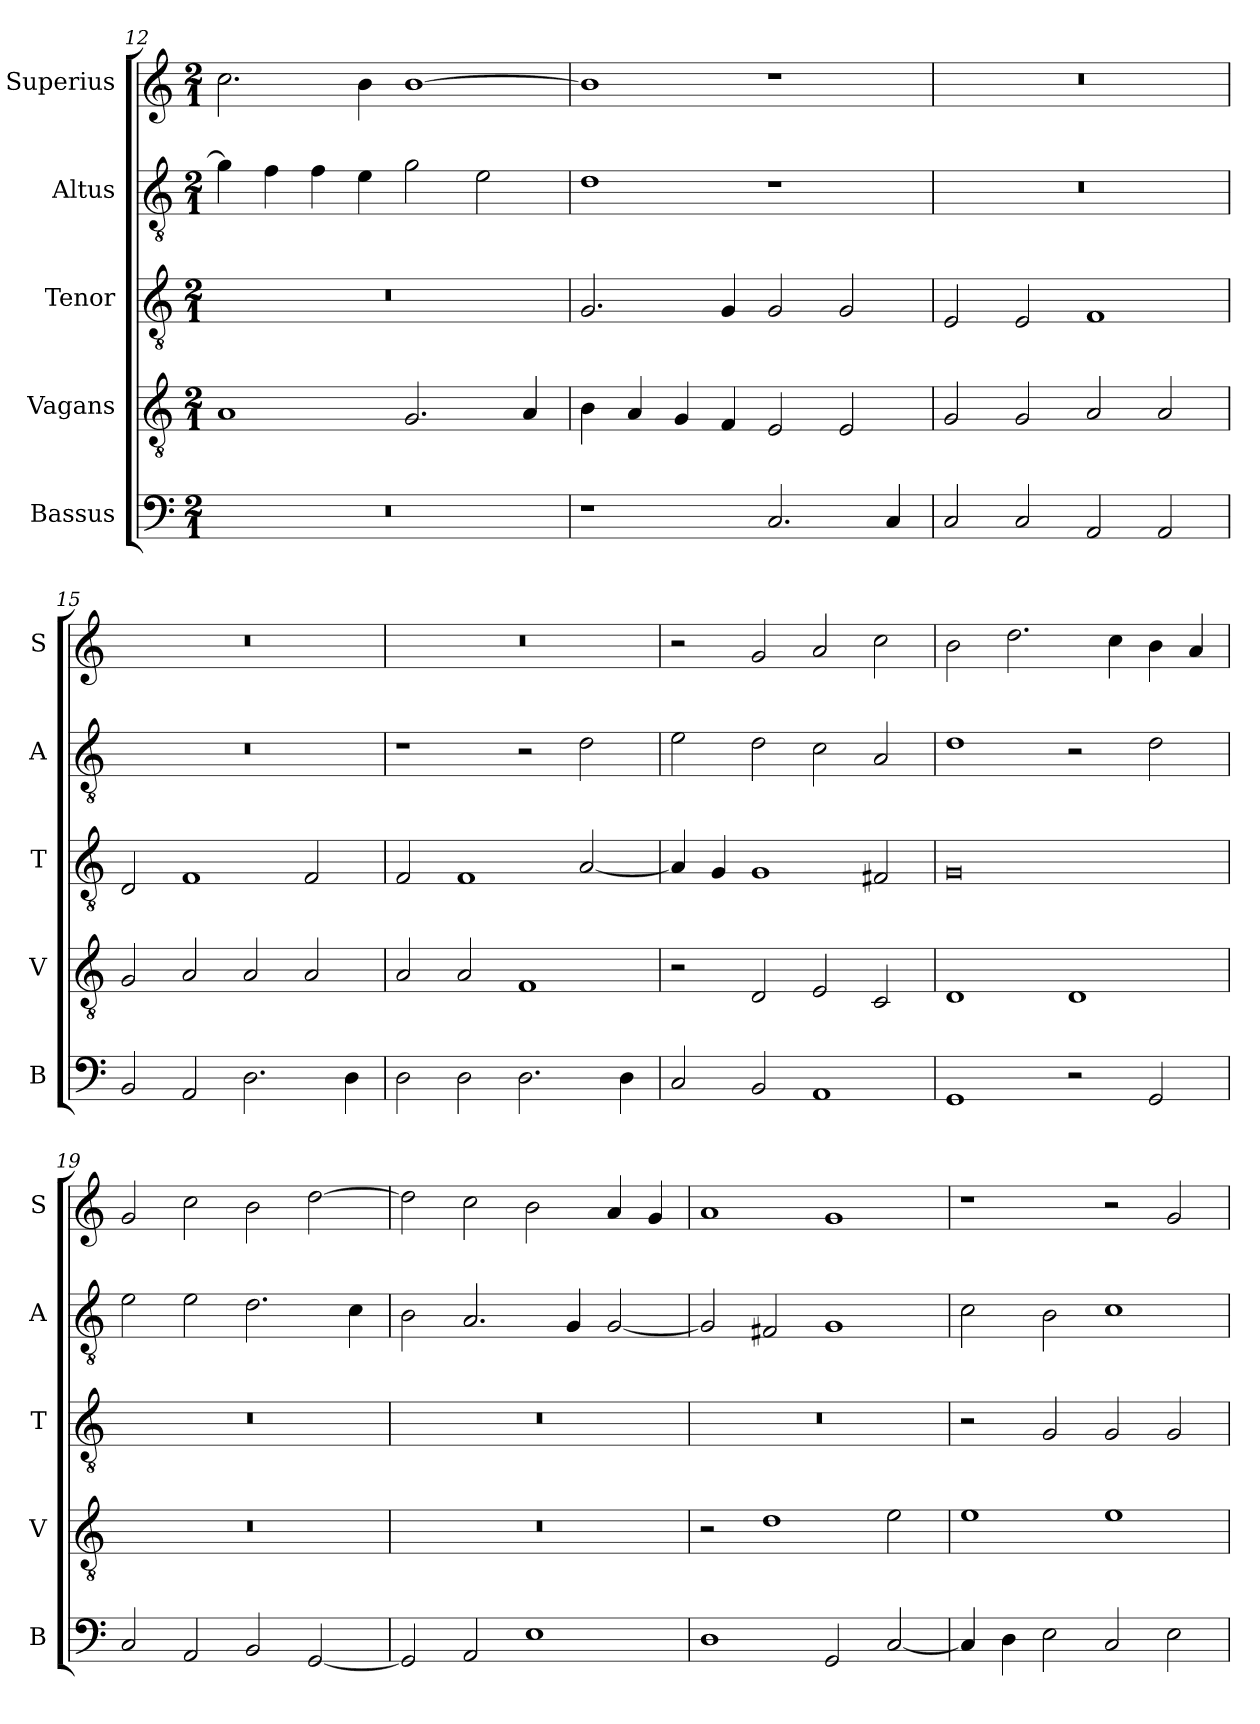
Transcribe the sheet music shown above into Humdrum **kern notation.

**kern	**kern	**kern	**kern	**kern
*part5	*part4	*part3	*part2	*part1
*staff5	*staff4	*staff3	*staff2	*staff1
*I"Bassus	*I"Vagans	*I"Tenor	*I"Altus	*I"Superius
*I'B	*I'V	*I'T	*I'A	*I'S
*clefF4	*clefGv2	*clefGv2	*clefGv2	*clefG2
*k[]	*k[]	*k[]	*k[]	*k[]
*M2/1	*M2/1	*M2/1	*M2/1	*M2/1
=12	=12	=12	=12	=12
0r	1A	0r	4g\]	2.cc\
.	.	.	4f\	.
.	.	.	4f\	.
.	.	.	4e\	4b\
.	2.G/	.	2g\	[1b
.	.	.	2e\	.
.	4A/	.	.	.
=13	=13	=13	=13	=13
1r	4B\	2.G/	1d	1b]
.	4A/	.	.	.
.	4G/	.	.	.
.	4F/	4G/	.	.
2.C/	2E/	2G/	1r	1r
.	2E/	2G/	.	.
4C/	.	.	.	.
=14	=14	=14	=14	=14
2C/	2G/	2E/	0r	0r
2C/	2G/	2E/	.	.
2AA/	2A/	1F	.	.
2AA/	2A/	.	.	.
=15	=15	=15	=15	=15
2BB/	2G/	2D/	0r	0r
2AA/	2A/	1F	.	.
2.D\	2A/	.	.	.
.	2A/	2F/	.	.
4D\	.	.	.	.
=16	=16	=16	=16	=16
2D\	2A/	2F/	1r	0r
2D\	2A/	1F	.	.
2.D\	1F	.	2r	.
.	.	[2A/	2d\	.
4D\	.	.	.	.
=17	=17	=17	=17	=17
2C/	2r	4A/]	2e\	2r
.	.	4G/	.	.
2BB/	2D/	1G	2d\	2g/
1AA	2E/	.	2c\	2a/
.	2C/	2F#X/	2A/	2cc\
=18	=18	=18	=18	=18
1GG	1D	0G	1d	2b\
.	.	.	.	2.dd\
2r	1D	.	2r	.
.	.	.	.	4cc\
2GG/	.	.	2d\	4b\
.	.	.	.	4a/
=19	=19	=19	=19	=19
2C/	0r	0r	2e\	2g/
2AA/	.	.	2e\	2cc\
2BB/	.	.	2.d\	2b\
[2GG/	.	.	.	[2dd\
.	.	.	4c\	.
=20	=20	=20	=20	=20
2GG/]	0r	0r	2B\	2dd\]
2AA/	.	.	2.A/	2cc\
1E	.	.	.	2b\
.	.	.	4G/	.
.	.	.	[2G/	4a/
.	.	.	.	4g/
=21	=21	=21	=21	=21
1D	2r	0r	2G/]	1a
.	1d	.	2F#X/	.
2GG/	.	.	1G	1g
[2C/	2e\	.	.	.
=22	=22	=22	=22	=22
4C/]	1e	2r	2c\	1r
4D\	.	.	.	.
2E\	.	2G/	2B\	.
2C/	1e	2G/	1c	2r
2E\	.	2G/	.	2g/
=	=	=	=	=
*-	*-	*-	*-	*-
